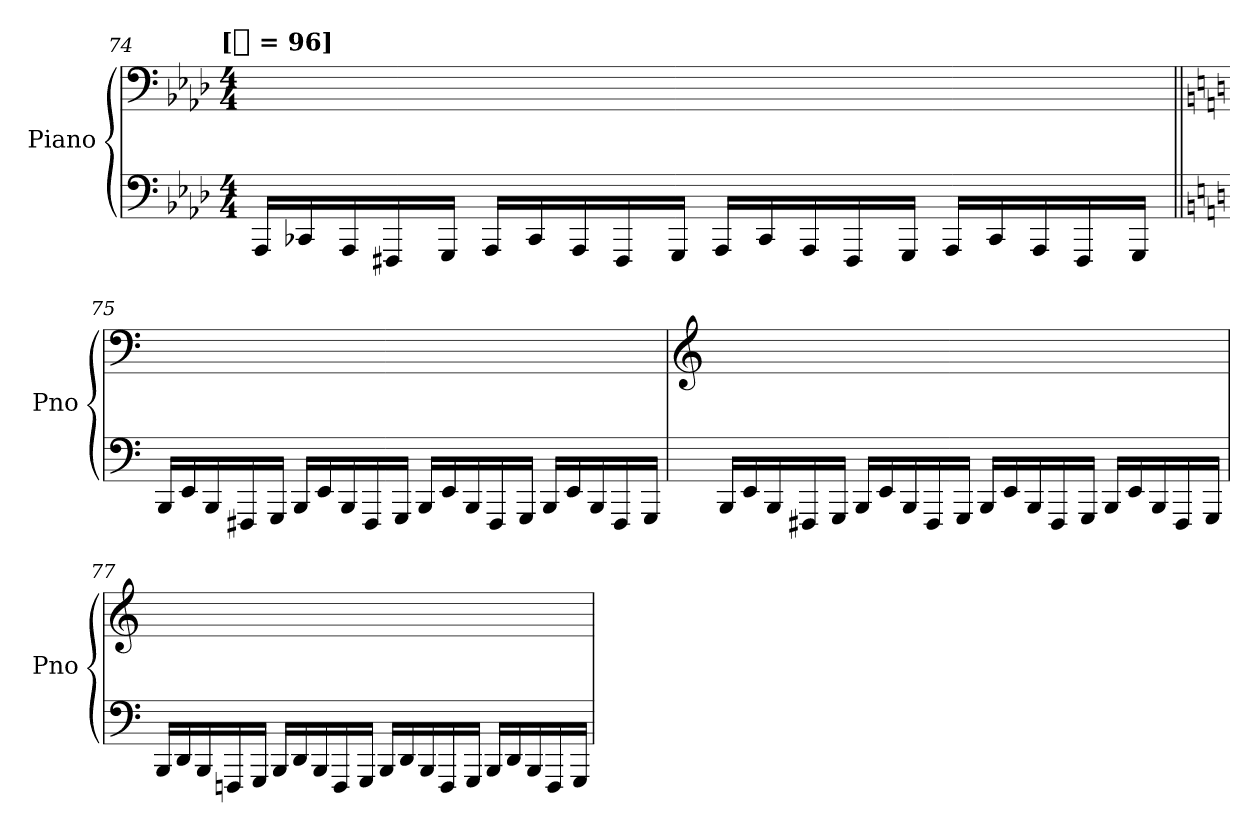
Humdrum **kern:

**kern	**kern
*part1	*part1
*staff2	*staff1
*I"Piano	*
*I'Pno	*
*clefF4	*clefF4
*k[b-e-a-d-]	*k[b-e-a-d-]
*A-:	*A-:
!!LO:TX:omd:t=[[quarter] = 96]
*M4/4	*M4/4
*MM96	*MM96
*Xtuplet	*
=74	=74
20AAA-LL	8.ryy
20CC-X	.
20AAA-	.
20FFF#X	.
.	16ryy
20GGGJJ	.
20AAA-LL	8.ryy
20CC-	.
20AAA-	.
20FFF#	.
.	16ryy
20GGGJJ	.
20AAA-LL	8.ryy
20CC-	.
20AAA-	.
20FFF#	.
.	16ryy
20GGGJJ	.
20AAA-LL	8.ryy
20CC-	.
20AAA-	.
20FFF#	.
.	16ryy
20GGGJJ	.
=75||	=75||
*k[]	*k[]
*C:	*C:
20BBBLL	8.ryy
20EE	.
20BBB	.
20FFF#X	.
.	16ryy
20GGGJJ	.
20BBBLL	8.ryy
20EE	.
20BBB	.
20FFF#	.
.	16ryy
20GGGJJ	.
20BBBLL	8.ryy
20EE	.
20BBB	.
20FFF#	.
.	16ryy
20GGGJJ	.
20BBBLL	8.ryy
20EE	.
20BBB	.
20FFF#	.
.	16ryy
20GGGJJ	.
=76	=76
*	*clefG2
20BBBLL	8.ryy
20EE	.
20BBB	.
20FFF#X	.
.	16ryy
20GGGJJ	.
20BBBLL	8.ryy
20EE	.
20BBB	.
20FFF#	.
.	16ryy
20GGGJJ	.
20BBBLL	8.ryy
20EE	.
20BBB	.
20FFF#	.
.	16ryy
20GGGJJ	.
20BBBLL	8.ryy
20EE	.
20BBB	.
20FFF#	.
.	16ryy
20GGGJJ	.
=77	=77
20BBBLL	8.ryy
20DD	.
20BBB	.
20FFFn	.
.	16ryy
20GGGJJ	.
20BBBLL	8.ryy
20DD	.
20BBB	.
20FFF	.
.	16ryy
20GGGJJ	.
20BBBLL	8.ryy
20DD	.
20BBB	.
20FFF	.
.	16ryy
20GGGJJ	.
20BBBLL	8.ryy
20DD	.
20BBB	.
20FFF	.
.	16ryy
20GGGJJ	.
=	=
*-	*-
